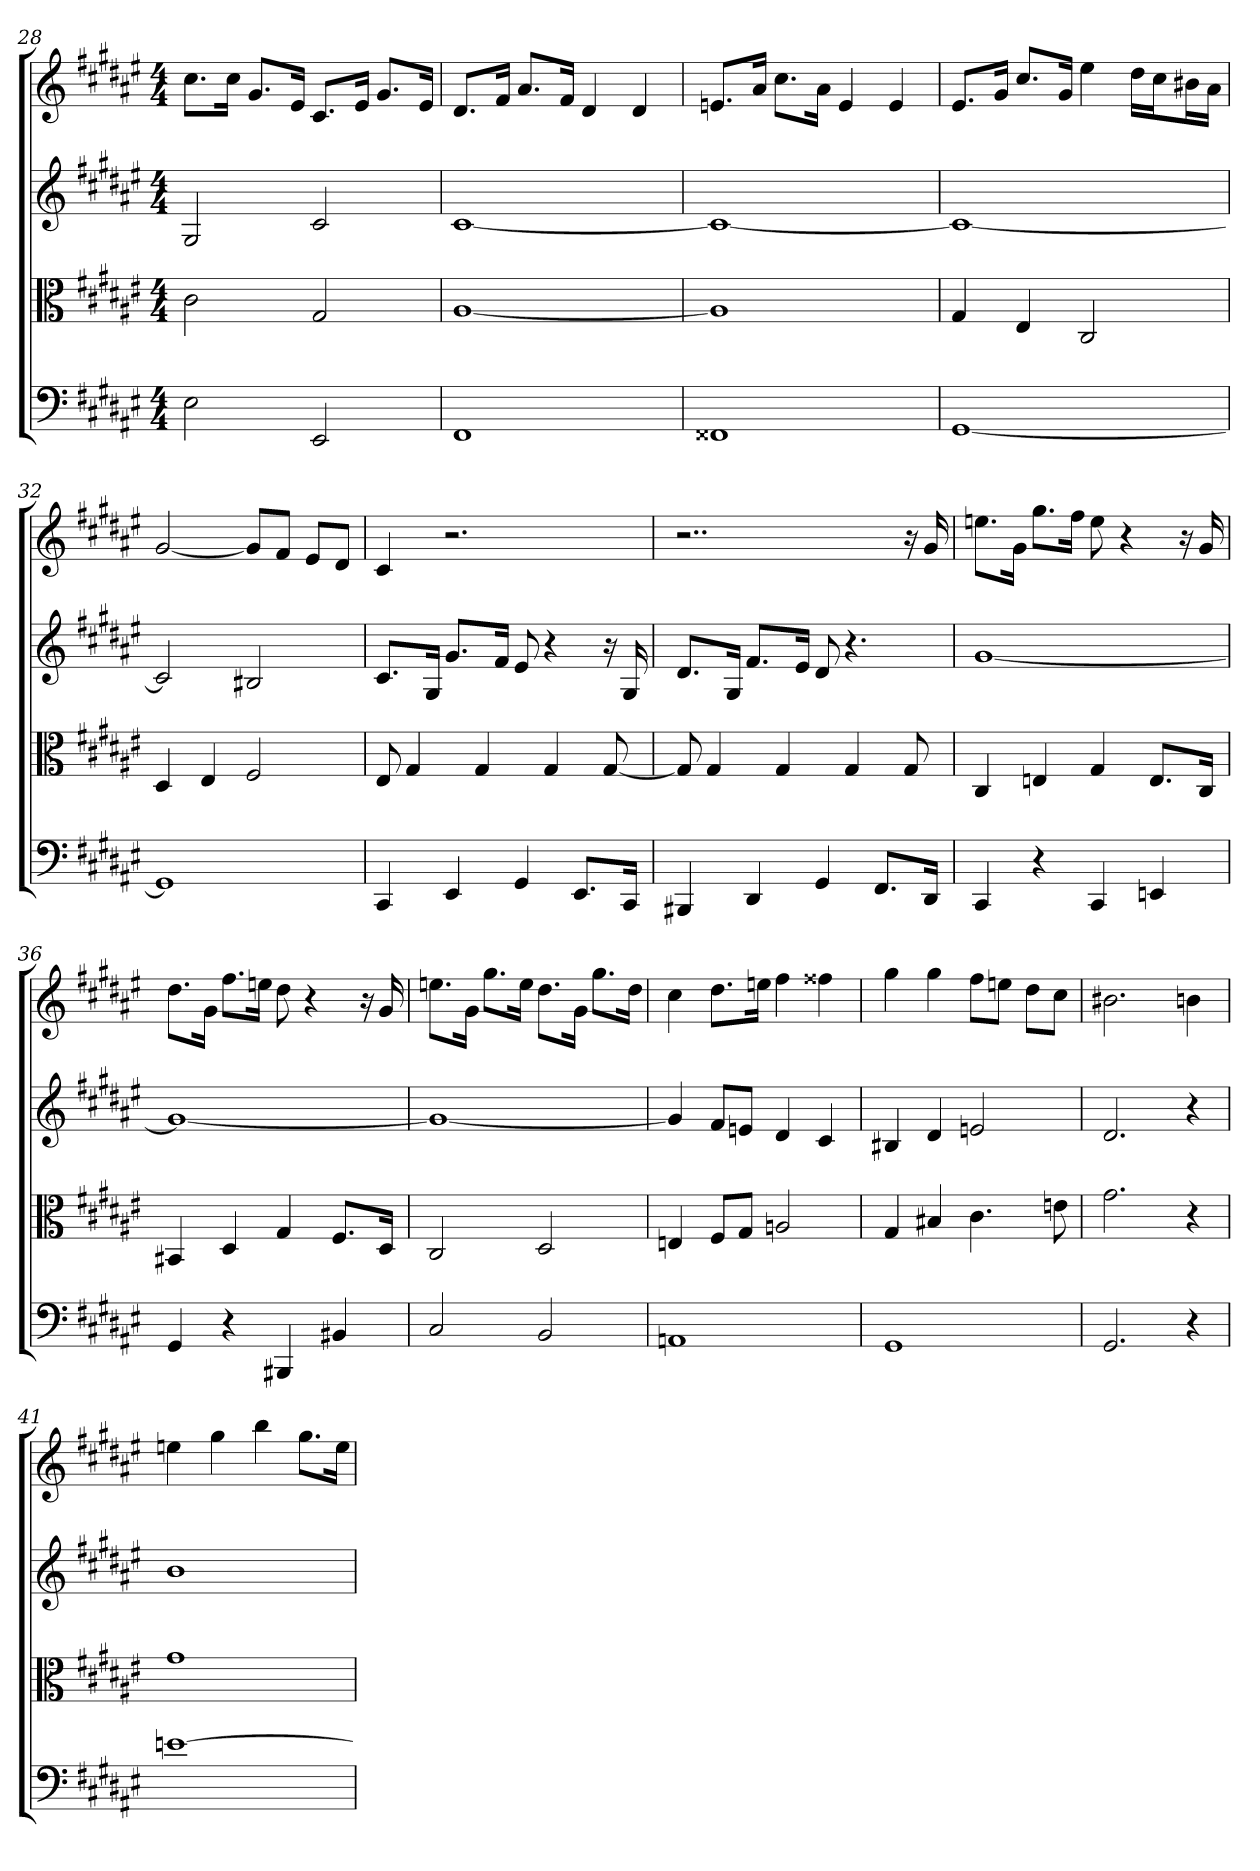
**kern	**kern	**kern	**kern
*part4	*part3	*part2	*part1
*staff4	*staff3	*staff2	*staff1
*clefF4	*clefC3	*	*
*k[f#c#g#d#a#e#]	*k[f#c#g#d#a#e#]	*k[f#c#g#d#a#e#]	*k[f#c#g#d#a#e#]
*F#:	*F#:	*F#:	*F#:
*M4/4	*M4/4	*M4/4	*M4/4
=28	=28	=28	=28
2E#	2c#	2G#	8.cc#L
.	.	.	16cc#Jk
.	.	.	8.g#L
.	.	.	16e#Jk
2EE#	2G#	2c#	8.c#L
.	.	.	16e#Jk
.	.	.	8.g#L
.	.	.	16e#Jk
=29	=29	=29	=29
1FF#	[1A#	[1c#	8.d#L
.	.	.	16f#Jk
.	.	.	8.a#L
.	.	.	16f#Jk
.	.	.	4d#
.	.	.	4d#
=30	=30	=30	=30
1FF##X	1A#]	1c#_	8.enL
.	.	.	16a#Jk
.	.	.	8.cc#L
.	.	.	16a#Jk
.	.	.	4e
.	.	.	4e
=31	=31	=31	=31
[1GG#	4G#	1c#_	8.e#L
.	.	.	16g#Jk
.	4E#	.	8.cc#L
.	.	.	16g#Jk
.	2C#	.	4ee#
.	.	.	16dd#LL
.	.	.	16cc#J
.	.	.	16b#XL
.	.	.	16a#JJ
=32	=32	=32	=32
1GG#]	4D#	2c#]	[2g#
.	4E#	.	.
.	2F#	2B#X	8g#L]
.	.	.	8f#J
.	.	.	8e#L
.	.	.	8d#J
=33	=33	=33	=33
4CC#	8E#	8.c#L	4c#
.	4G#	.	.
.	.	16G#Jk	.
4EE#	.	8.g#L	2.r
.	4G#	.	.
.	.	16f#Jk	.
4GG#	.	8e#	.
.	4G#	4r	.
8.EE#/L	.	.	.
.	[8G#	16r	.
16CC#/Jk	.	16G#	.
=34	=34	=34	=34
4BBB#X	8G#]	8.d#L	2..r
.	4G#	.	.
.	.	16G#Jk	.
4DD#	.	8.f#L	.
.	4G#	.	.
.	.	16e#Jk	.
4GG#	.	8d#	.
.	4G#	4.r	.
8.FF#/L	.	.	.
.	8G#	.	16r
16DD#/Jk	.	.	16g#
=35	=35	=35	=35
4CC#	4C#	[1g#	8.eenL
.	.	.	16g#Jk
4r	4En	.	8.gg#L
.	.	.	16ff#Jk
4CC#	4G#	.	8ee
.	.	.	4r
4EEn	8.E/L	.	.
.	.	.	16r
.	16C#/Jk	.	16g#
=36	=36	=36	=36
4GG#	4BB#X	1g#_	8.dd#L
.	.	.	16g#Jk
4r	4D#	.	8.ff#L
.	.	.	16eenJk
4BBB#X	4G#	.	8dd#
.	.	.	4r
4BB#X	8.F#/L	.	.
.	.	.	16r
.	16D#/Jk	.	16g#
=37	=37	=37	=37
2C#	2C#	1g#_	8.eenL
.	.	.	16g#Jk
.	.	.	8.gg#L
.	.	.	16eeJk
2BB	2D#	.	8.dd#L
.	.	.	16g#Jk
.	.	.	8.gg#L
.	.	.	16dd#Jk
=38	=38	=38	=38
1AAn	4En	4g#]	4cc#
.	8F#/L	8f#L	8.dd#L
.	8G#/J	8enJ	.
.	.	.	16eenJk
.	2An	4d#	4ff#
.	.	4c#	4ff##X
=39	=39	=39	=39
1GG#	4G#	4B#X	4gg#
.	4B#X	4d#	4gg#
.	4.c#	2en	8ff#L
.	.	.	8eenJ
.	.	.	8dd#L
.	8en	.	8cc#J
=40	=40	=40	=40
2.GG#	2.g#	2.d#	2.b#X
4r	4r	4r	4bn
=41	=41	=41	=41
[1en	1g#	1b	4een
.	.	.	4gg#
.	.	.	4bb
.	.	.	8.gg#L
.	.	.	16eeJk
=	=	=	=
*-	*-	*-	*-
